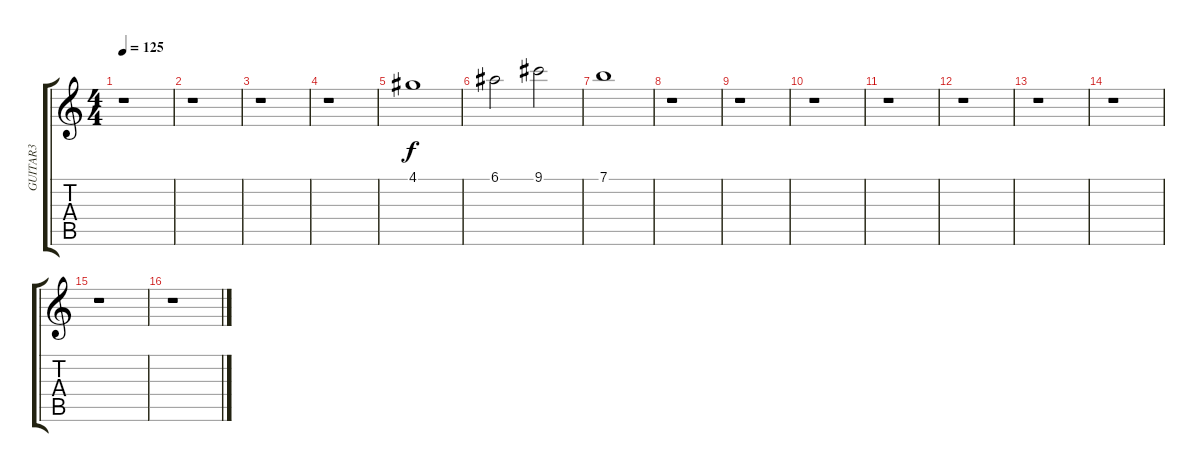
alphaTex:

\track ("GUITAR3" "GUITAR3") {instrument overdrivenguitar}
\staff {score tabs}
\tuning (E4 B3 G3 D3 A2 E2) {hide}
\ts (4 4)
\tempo 125
\clef g2
\ks c
r.1{dy f} |
r.1 |
r.1 |
r.1 |
4.1.1 |
6.1.2 9.1.2 |
7.1.1 |
r.1 |
r.1 |
r.1 |
r.1 |
r.1 |
r.1 |
r.1 |
r.1 |
r.1
